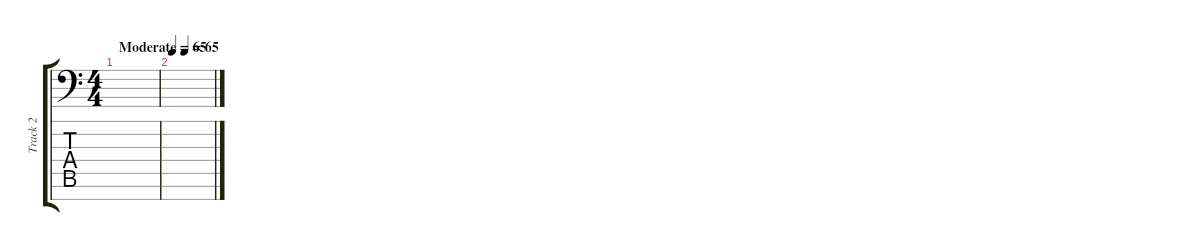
\track ("Track 2" "Track 2") {instrument overdrivenguitar}
\staff {score tabs}
\tuning (E4 B3 G3 D3 A2 E2 C-1) {hide}
\ts (4 4)
\tempo (65 "Moderate")
\clef f4
\ks c
|
\tempo 65
